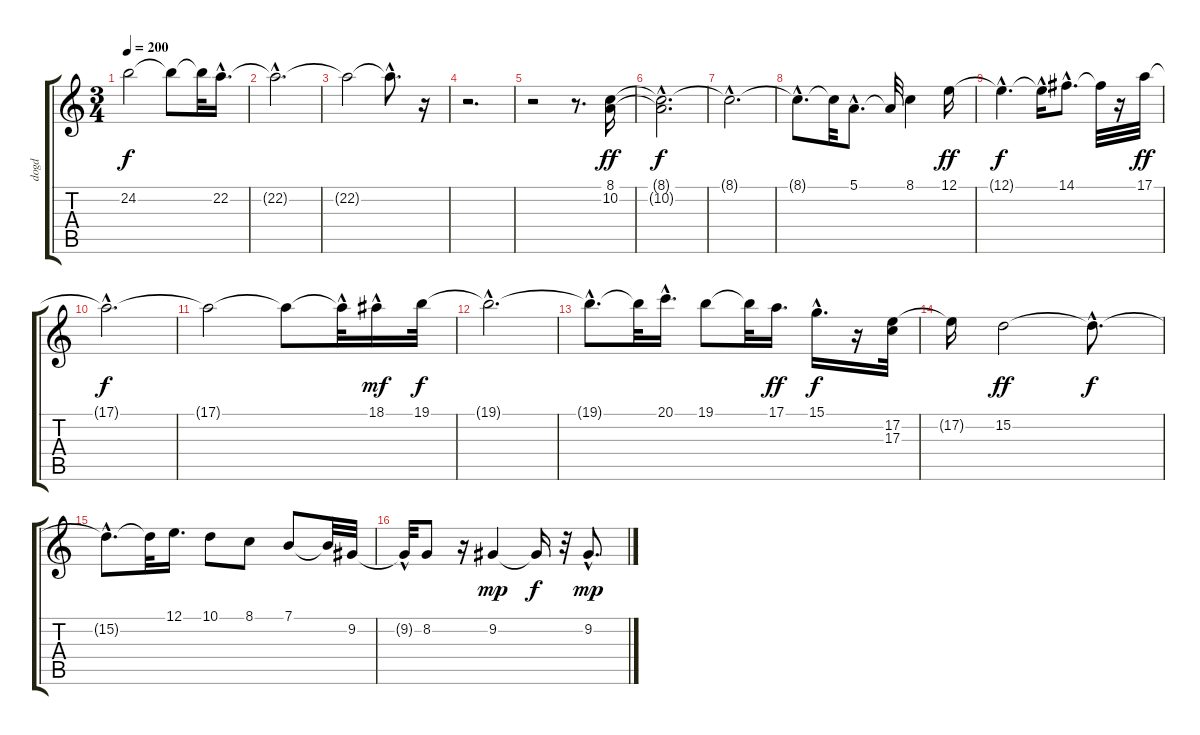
\track ("dogd" "dogd") {instrument flute}
\staff {score tabs}
\tuning (E4 B3 G3 D3 A2 E2) {hide}
\ts (3 4)
\tempo 200
\clef g2
\ks c
24.2{t}.2{dy f} 24.2{t}.8 24.2{t}.32 22.2{hac}.16{d} |
22.2{hac t}.2{d} |
22.2{t}.2 22.2{hac t}.8{d} r.16 |
r.2{d} |
r.2 r.8{d} (8.1 10.2).16{dy ff} |
(8.1{hac t} 10.2{t}).2{d dy f} |
8.1{hac t}.2{d} |
8.1{hac t}.8{d} 8.1{t}.32 5.1{hac}.8{d} 5.1{t}.32 8.1.4 12.1.16{dy ff} |
12.1{hac t}.4{d dy f} 12.1{hac t}.16 14.1{hac}.8{d} 14.1{t}.32 r.16 17.1.32{dy ff} |
17.1{hac t}.2{d dy f} |
17.1{t}.2 17.1{t}.8 17.1{hac t}.32 18.1{hac}.16{dy mf} 19.1.32{dy f} |
19.1{hac t}.2{d} |
19.1{hac t}.8{d} 19.1{t}.32 20.1{hac}.16{d} 19.1.8 19.1{t}.32 17.1.16{d dy ff} 15.1{hac}.16{d dy f} r.16 (17.2 17.3).32 |
17.2{t}.16 15.2.2{dy ff} 15.2{hac t}.8{d dy f} |
15.2{hac t}.8{d} 15.2{t}.32 12.1.16{d} 10.1.8 8.1.8 7.1.8 7.1{t}.32 9.2.32 |
9.2{hac t}.32 8.2.8 r.16 9.2.4{dy mp} 9.2{t}.16{dy f} r.32 9.2{hac}.8{d dy mp}
